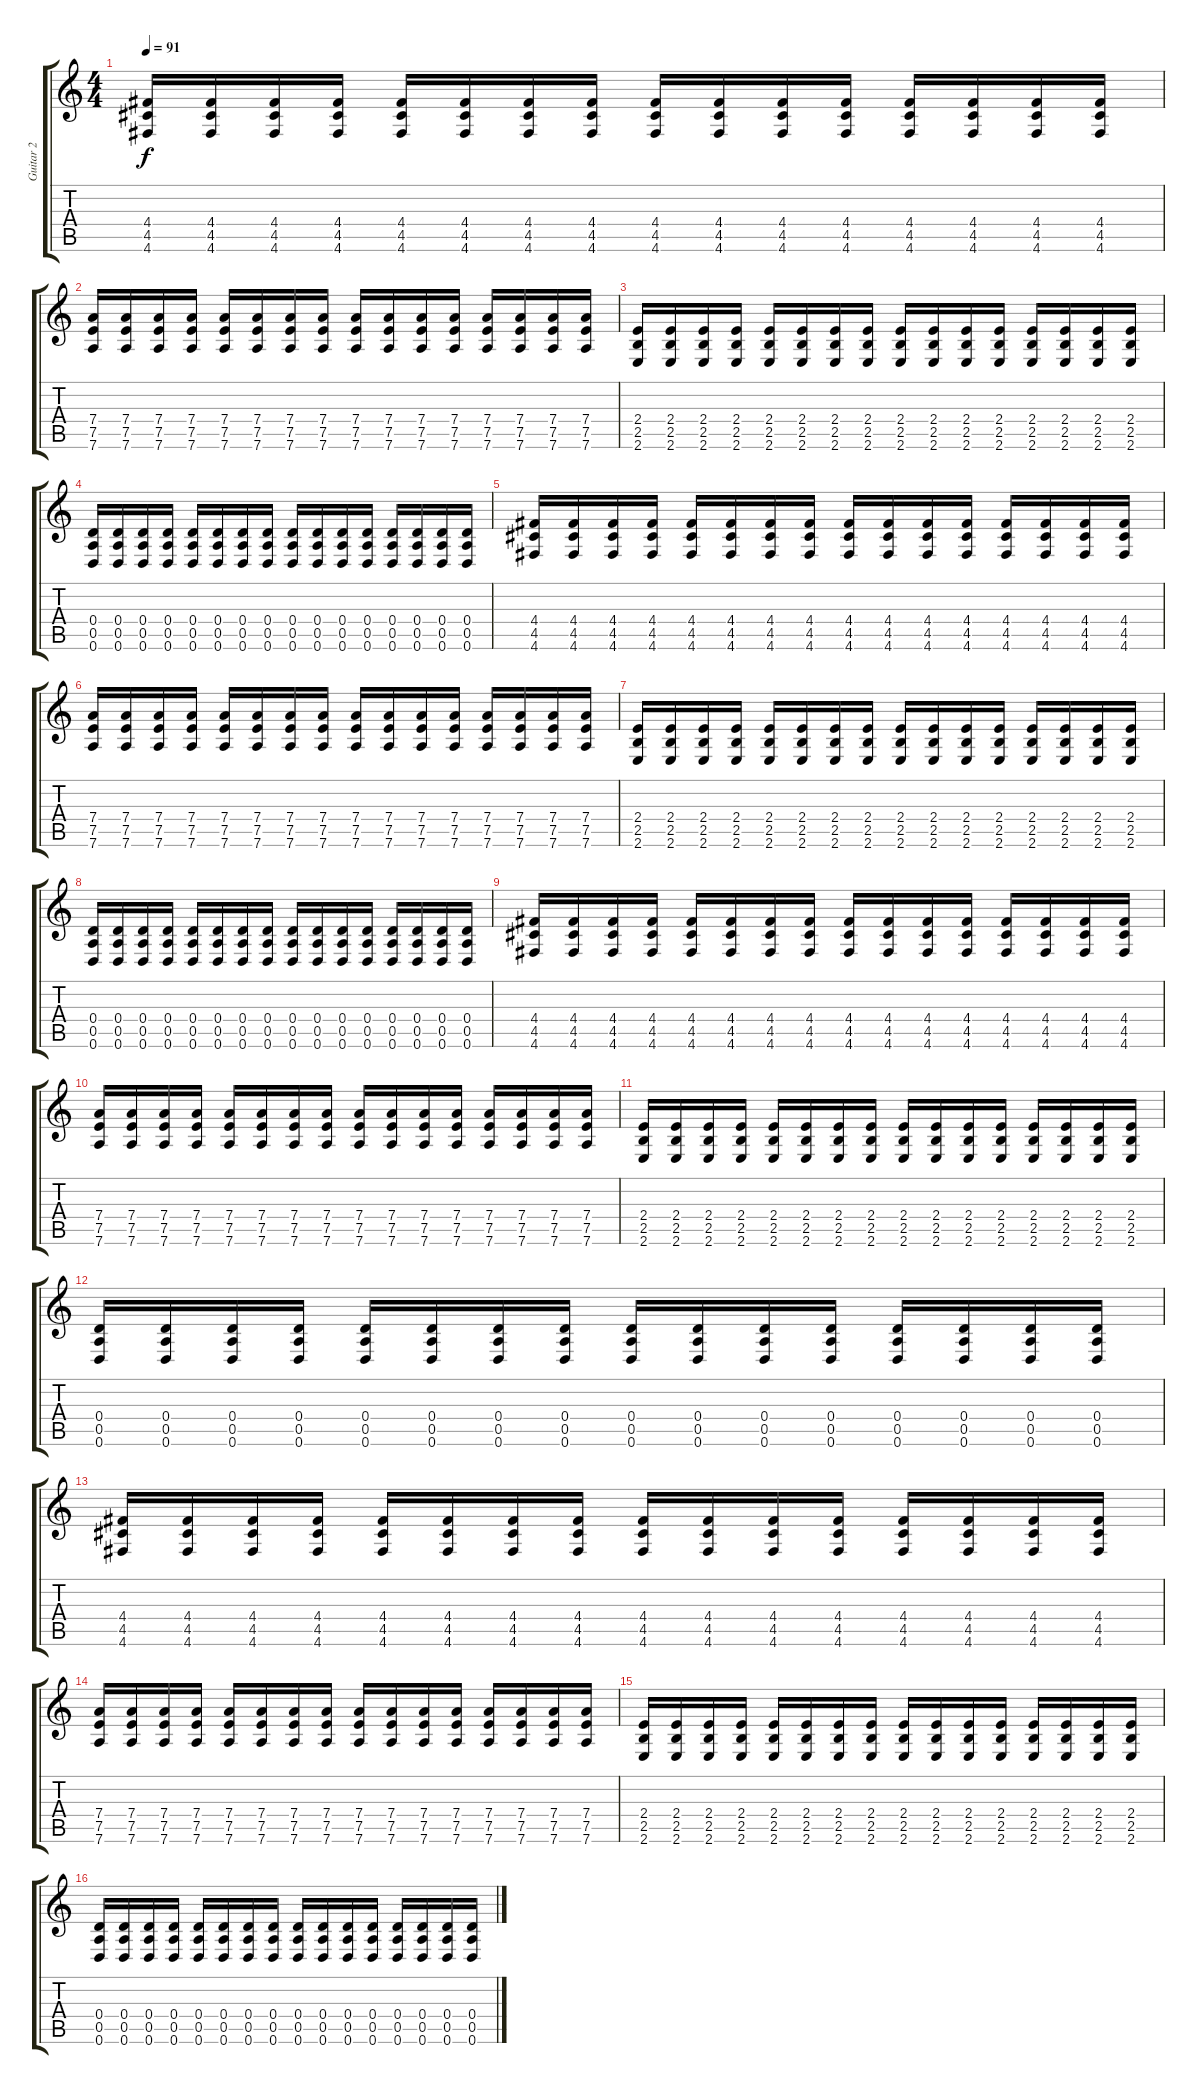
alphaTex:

\track ("Guitar 2" "Guitar 2") {instrument overdrivenguitar}
\staff {score tabs}
\tuning (E4 B3 G3 D3 A2 D2) {hide}
\ts (4 4)
\tempo 91
\clef g2
\ks c
(4.4 4.5 4.6).16{dy f} (4.4 4.5 4.6).16 (4.4 4.5 4.6).16 (4.4 4.5 4.6).16 (4.4 4.5 4.6).16 (4.4 4.5 4.6).16 (4.4 4.5 4.6).16 (4.4 4.5 4.6).16 (4.4 4.5 4.6).16 (4.4 4.5 4.6).16 (4.4 4.5 4.6).16 (4.4 4.5 4.6).16 (4.4 4.5 4.6).16 (4.4 4.5 4.6).16 (4.4 4.5 4.6).16 (4.4 4.5 4.6).16 |
(7.4 7.5 7.6).16 (7.4 7.5 7.6).16 (7.4 7.5 7.6).16 (7.4 7.5 7.6).16 (7.4 7.5 7.6).16 (7.4 7.5 7.6).16 (7.4 7.5 7.6).16 (7.4 7.5 7.6).16 (7.4 7.5 7.6).16 (7.4 7.5 7.6).16 (7.4 7.5 7.6).16 (7.4 7.5 7.6).16 (7.4 7.5 7.6).16 (7.4 7.5 7.6).16 (7.4 7.5 7.6).16 (7.4 7.5 7.6).16 |
(2.4 2.5 2.6).16 (2.4 2.5 2.6).16 (2.4 2.5 2.6).16 (2.4 2.5 2.6).16 (2.4 2.5 2.6).16 (2.4 2.5 2.6).16 (2.4 2.5 2.6).16 (2.4 2.5 2.6).16 (2.4 2.5 2.6).16 (2.4 2.5 2.6).16 (2.4 2.5 2.6).16 (2.4 2.5 2.6).16 (2.4 2.5 2.6).16 (2.4 2.5 2.6).16 (2.4 2.5 2.6).16 (2.4 2.5 2.6).16 |
(0.4 0.5 0.6).16 (0.4 0.5 0.6).16 (0.4 0.5 0.6).16 (0.4 0.5 0.6).16 (0.4 0.5 0.6).16 (0.4 0.5 0.6).16 (0.4 0.5 0.6).16 (0.4 0.5 0.6).16 (0.4 0.5 0.6).16 (0.4 0.5 0.6).16 (0.4 0.5 0.6).16 (0.4 0.5 0.6).16 (0.4 0.5 0.6).16 (0.4 0.5 0.6).16 (0.4 0.5 0.6).16 (0.4 0.5 0.6).16 |
(4.4 4.5 4.6).16 (4.4 4.5 4.6).16 (4.4 4.5 4.6).16 (4.4 4.5 4.6).16 (4.4 4.5 4.6).16 (4.4 4.5 4.6).16 (4.4 4.5 4.6).16 (4.4 4.5 4.6).16 (4.4 4.5 4.6).16 (4.4 4.5 4.6).16 (4.4 4.5 4.6).16 (4.4 4.5 4.6).16 (4.4 4.5 4.6).16 (4.4 4.5 4.6).16 (4.4 4.5 4.6).16 (4.4 4.5 4.6).16 |
(7.4 7.5 7.6).16 (7.4 7.5 7.6).16 (7.4 7.5 7.6).16 (7.4 7.5 7.6).16 (7.4 7.5 7.6).16 (7.4 7.5 7.6).16 (7.4 7.5 7.6).16 (7.4 7.5 7.6).16 (7.4 7.5 7.6).16 (7.4 7.5 7.6).16 (7.4 7.5 7.6).16 (7.4 7.5 7.6).16 (7.4 7.5 7.6).16 (7.4 7.5 7.6).16 (7.4 7.5 7.6).16 (7.4 7.5 7.6).16 |
(2.4 2.5 2.6).16 (2.4 2.5 2.6).16 (2.4 2.5 2.6).16 (2.4 2.5 2.6).16 (2.4 2.5 2.6).16 (2.4 2.5 2.6).16 (2.4 2.5 2.6).16 (2.4 2.5 2.6).16 (2.4 2.5 2.6).16 (2.4 2.5 2.6).16 (2.4 2.5 2.6).16 (2.4 2.5 2.6).16 (2.4 2.5 2.6).16 (2.4 2.5 2.6).16 (2.4 2.5 2.6).16 (2.4 2.5 2.6).16 |
(0.4 0.5 0.6).16 (0.4 0.5 0.6).16 (0.4 0.5 0.6).16 (0.4 0.5 0.6).16 (0.4 0.5 0.6).16 (0.4 0.5 0.6).16 (0.4 0.5 0.6).16 (0.4 0.5 0.6).16 (0.4 0.5 0.6).16 (0.4 0.5 0.6).16 (0.4 0.5 0.6).16 (0.4 0.5 0.6).16 (0.4 0.5 0.6).16 (0.4 0.5 0.6).16 (0.4 0.5 0.6).16 (0.4 0.5 0.6).16 |
(4.4 4.5 4.6).16 (4.4 4.5 4.6).16 (4.4 4.5 4.6).16 (4.4 4.5 4.6).16 (4.4 4.5 4.6).16 (4.4 4.5 4.6).16 (4.4 4.5 4.6).16 (4.4 4.5 4.6).16 (4.4 4.5 4.6).16 (4.4 4.5 4.6).16 (4.4 4.5 4.6).16 (4.4 4.5 4.6).16 (4.4 4.5 4.6).16 (4.4 4.5 4.6).16 (4.4 4.5 4.6).16 (4.4 4.5 4.6).16 |
(7.4 7.5 7.6).16 (7.4 7.5 7.6).16 (7.4 7.5 7.6).16 (7.4 7.5 7.6).16 (7.4 7.5 7.6).16 (7.4 7.5 7.6).16 (7.4 7.5 7.6).16 (7.4 7.5 7.6).16 (7.4 7.5 7.6).16 (7.4 7.5 7.6).16 (7.4 7.5 7.6).16 (7.4 7.5 7.6).16 (7.4 7.5 7.6).16 (7.4 7.5 7.6).16 (7.4 7.5 7.6).16 (7.4 7.5 7.6).16 |
(2.4 2.5 2.6).16 (2.4 2.5 2.6).16 (2.4 2.5 2.6).16 (2.4 2.5 2.6).16 (2.4 2.5 2.6).16 (2.4 2.5 2.6).16 (2.4 2.5 2.6).16 (2.4 2.5 2.6).16 (2.4 2.5 2.6).16 (2.4 2.5 2.6).16 (2.4 2.5 2.6).16 (2.4 2.5 2.6).16 (2.4 2.5 2.6).16 (2.4 2.5 2.6).16 (2.4 2.5 2.6).16 (2.4 2.5 2.6).16 |
(0.4 0.5 0.6).16 (0.4 0.5 0.6).16 (0.4 0.5 0.6).16 (0.4 0.5 0.6).16 (0.4 0.5 0.6).16 (0.4 0.5 0.6).16 (0.4 0.5 0.6).16 (0.4 0.5 0.6).16 (0.4 0.5 0.6).16 (0.4 0.5 0.6).16 (0.4 0.5 0.6).16 (0.4 0.5 0.6).16 (0.4 0.5 0.6).16 (0.4 0.5 0.6).16 (0.4 0.5 0.6).16 (0.4 0.5 0.6).16 |
(4.4 4.5 4.6).16 (4.4 4.5 4.6).16 (4.4 4.5 4.6).16 (4.4 4.5 4.6).16 (4.4 4.5 4.6).16 (4.4 4.5 4.6).16 (4.4 4.5 4.6).16 (4.4 4.5 4.6).16 (4.4 4.5 4.6).16 (4.4 4.5 4.6).16 (4.4 4.5 4.6).16 (4.4 4.5 4.6).16 (4.4 4.5 4.6).16 (4.4 4.5 4.6).16 (4.4 4.5 4.6).16 (4.4 4.5 4.6).16 |
(7.4 7.5 7.6).16 (7.4 7.5 7.6).16 (7.4 7.5 7.6).16 (7.4 7.5 7.6).16 (7.4 7.5 7.6).16 (7.4 7.5 7.6).16 (7.4 7.5 7.6).16 (7.4 7.5 7.6).16 (7.4 7.5 7.6).16 (7.4 7.5 7.6).16 (7.4 7.5 7.6).16 (7.4 7.5 7.6).16 (7.4 7.5 7.6).16 (7.4 7.5 7.6).16 (7.4 7.5 7.6).16 (7.4 7.5 7.6).16 |
(2.4 2.5 2.6).16 (2.4 2.5 2.6).16 (2.4 2.5 2.6).16 (2.4 2.5 2.6).16 (2.4 2.5 2.6).16 (2.4 2.5 2.6).16 (2.4 2.5 2.6).16 (2.4 2.5 2.6).16 (2.4 2.5 2.6).16 (2.4 2.5 2.6).16 (2.4 2.5 2.6).16 (2.4 2.5 2.6).16 (2.4 2.5 2.6).16 (2.4 2.5 2.6).16 (2.4 2.5 2.6).16 (2.4 2.5 2.6).16 |
(0.4 0.5 0.6).16 (0.4 0.5 0.6).16 (0.4 0.5 0.6).16 (0.4 0.5 0.6).16 (0.4 0.5 0.6).16 (0.4 0.5 0.6).16 (0.4 0.5 0.6).16 (0.4 0.5 0.6).16 (0.4 0.5 0.6).16 (0.4 0.5 0.6).16 (0.4 0.5 0.6).16 (0.4 0.5 0.6).16 (0.4 0.5 0.6).16 (0.4 0.5 0.6).16 (0.4 0.5 0.6).16 (0.4 0.5 0.6).16
